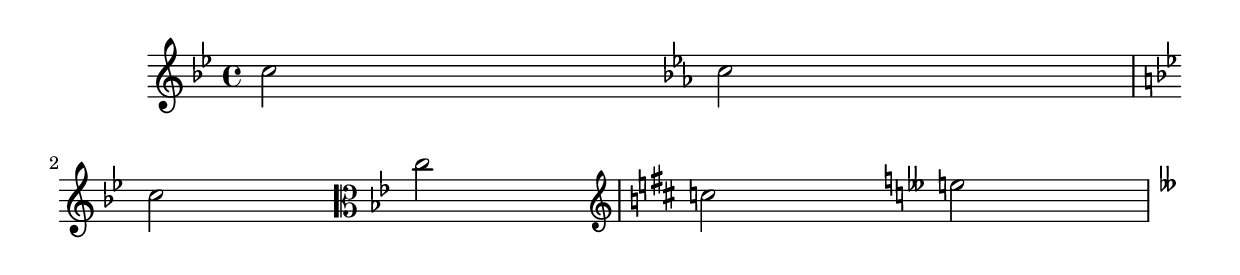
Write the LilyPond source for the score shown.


\version "1.9.7"
\header{
texidoc="
Key signatures appear on key  changes. They may also
appear without barlines.  The restoration accidentals are not printed at
the start of the line. If @code{createKeyOnClefChange} is set, they're
also created on a clef change.
"
}



\score {
  \notes \relative c''
  {
	\property Staff. createKeyOnClefChange = ##t  
    \key bes \major c2
%    \key c \major %  \minor
    \key es \major %  \minor
    c2
    \break
    \key bes \major % \major
    c2 \clef alto c2   \key d \major \clef treble c2
  	\property Staff. keySignature = #'((2 . -1)  (6 . 3) (4 . -2))
	e2
  }
}

